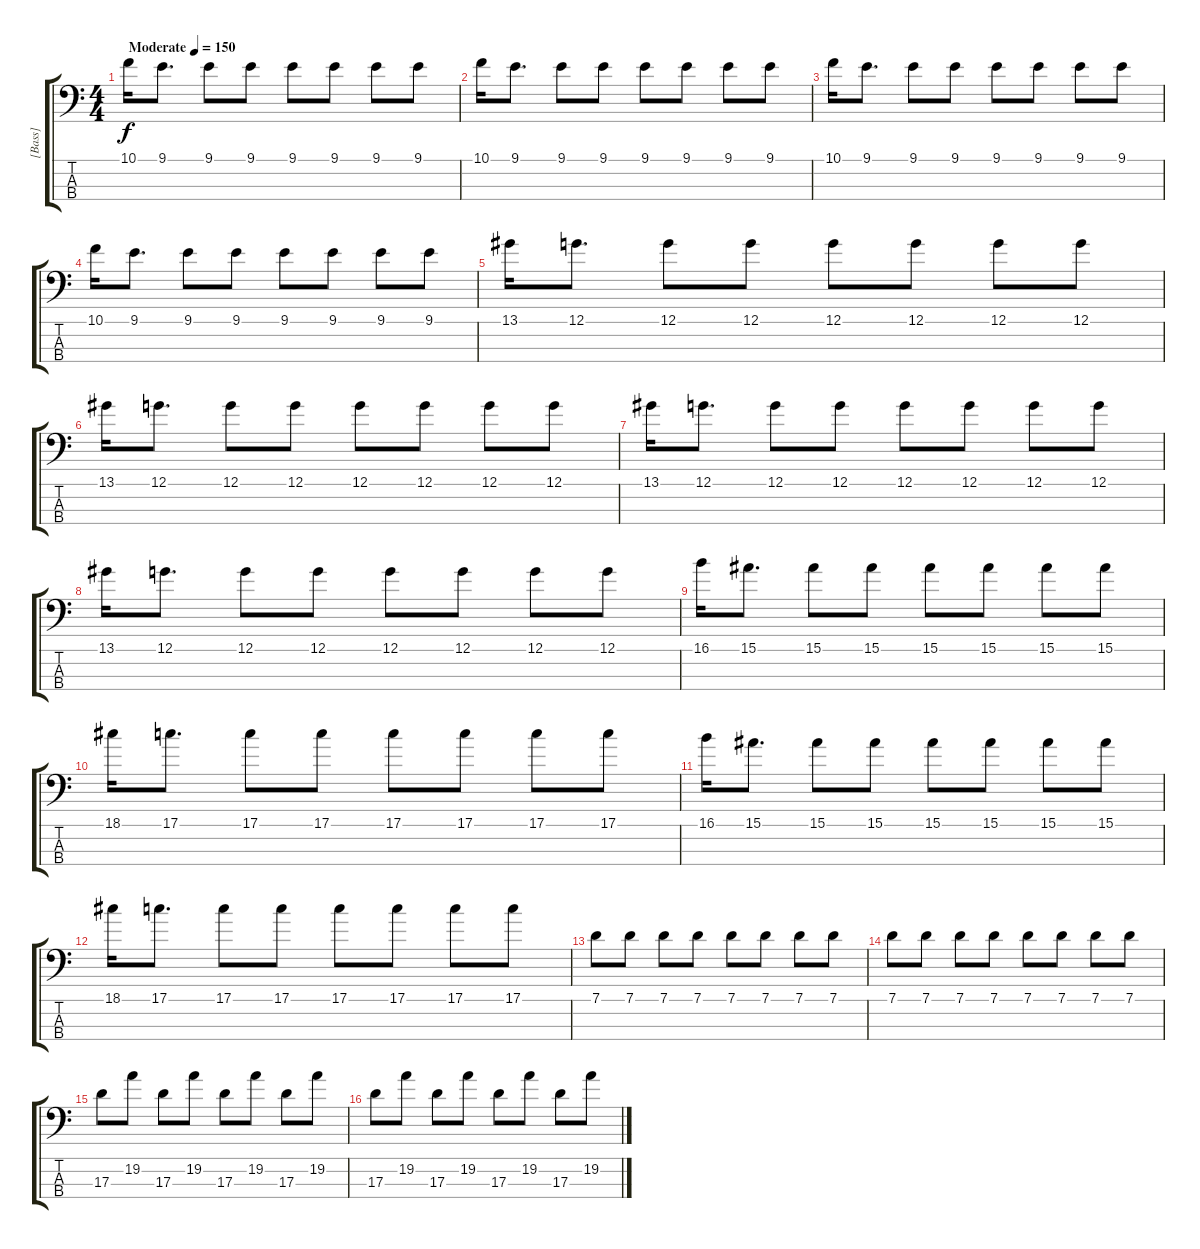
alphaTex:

\track ("[Bass]" "[Bass]") {instrument electricbassfinger}
\staff {score tabs}
\tuning (G2 D2 A1 D1) {hide}
\ts (4 4)
\tempo (150 "Moderate")
\clef f4
\ks c
10.1.16{dy f instrument electricbassfinger} 9.1.8{d} 9.1.8 9.1.8 9.1.8 9.1.8 9.1.8 9.1.8 |
10.1.16 9.1.8{d} 9.1.8 9.1.8 9.1.8 9.1.8 9.1.8 9.1.8 |
10.1.16 9.1.8{d} 9.1.8 9.1.8 9.1.8 9.1.8 9.1.8 9.1.8 |
10.1.16 9.1.8{d} 9.1.8 9.1.8 9.1.8 9.1.8 9.1.8 9.1.8 |
13.1.16 12.1.8{d} 12.1.8 12.1.8 12.1.8 12.1.8 12.1.8 12.1.8 |
13.1.16 12.1.8{d} 12.1.8 12.1.8 12.1.8 12.1.8 12.1.8 12.1.8 |
13.1.16 12.1.8{d} 12.1.8 12.1.8 12.1.8 12.1.8 12.1.8 12.1.8 |
13.1.16 12.1.8{d} 12.1.8 12.1.8 12.1.8 12.1.8 12.1.8 12.1.8 |
16.1.16 15.1.8{d} 15.1.8 15.1.8 15.1.8 15.1.8 15.1.8 15.1.8 |
18.1.16 17.1.8{d} 17.1.8 17.1.8 17.1.8 17.1.8 17.1.8 17.1.8 |
16.1.16 15.1.8{d} 15.1.8 15.1.8 15.1.8 15.1.8 15.1.8 15.1.8 |
18.1.16 17.1.8{d} 17.1.8 17.1.8 17.1.8 17.1.8 17.1.8 17.1.8 |
7.1.8 7.1.8 7.1.8 7.1.8 7.1.8 7.1.8 7.1.8 7.1.8 |
7.1.8 7.1.8 7.1.8 7.1.8 7.1.8 7.1.8 7.1.8 7.1.8 |
17.3.8 19.2.8 17.3.8 19.2.8 17.3.8 19.2.8 17.3.8 19.2.8 |
17.3.8 19.2.8 17.3.8 19.2.8 17.3.8 19.2.8 17.3.8 19.2.8
